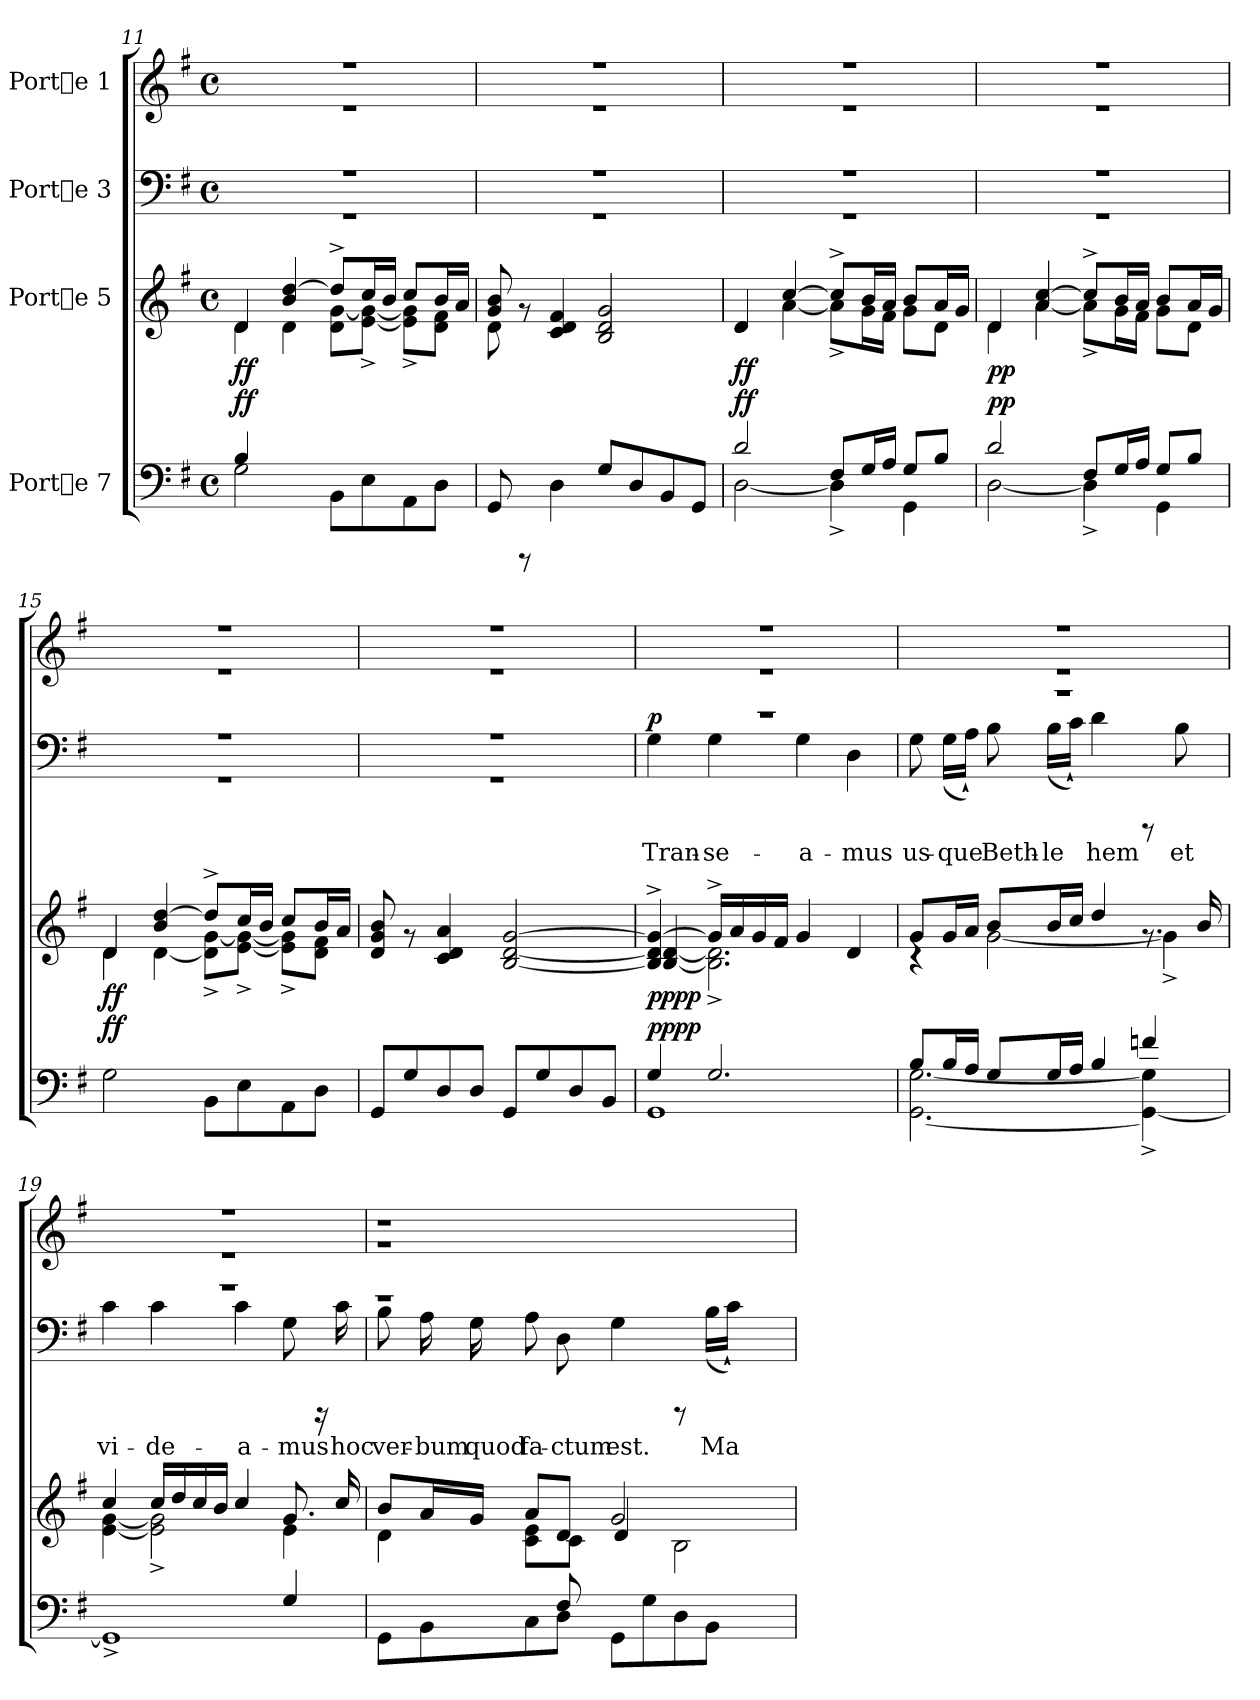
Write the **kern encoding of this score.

**kern	**dynam	**kern	**dynam	**kern	**text	**dynam	**kern
*part4	*part4	*part3	*part3	*part2	*part2	*part2	*part1
*staff4	*staff4	*staff3	*staff3	*staff2	*staff2	*staff2	*staff1
*I"Porte 7	*	*I"Porte 5	*	*I"Porte 3	*	*	*I"Porte 1
*clefF4	*	*clefG2	*	*clefF4	*	*	*clefG2
*k[f#]	*	*k[f#]	*	*k[f#]	*	*	*k[f#]
*G:	*	*G:	*	*G:	*	*	*G:
*M4/4	*	*M4/4	*	*M4/4	*	*	*M4/4
*met(c)	*	*met(c)	*	*met(c)	*	*	*met(c)
=11	=11	=11	=11	=11	=11	=11	=11
*^	*	*^	*	*^	*	*	*^
!	!	!LO:DY:a	!	!	!	!	!	!	!	!	!
!	!	!LO:DY:n=1:b	!	!	!LO:DY:b	!	!	!	!	!	!
!	!	!	!	!	!LO:DY:n=1:b	!	!	!	!	!	!
4B/	2G\	f f	4d/	4d\	f f	1r	1r	.	.	1r	1r
2.ryy	.	.	[<4dd/ 4b/	4d\	.	.	.	.	.	.	.
.	8BB\L	.	8dd^</L]	[>8g\ 8d\L	.	.	.	.	.	.	.
.	8E\	.	16cc/	8g\_>^> [>8e\^>J	.	.	.	.	.	.	.
.	.	.	16b/J	.	.	.	.	.	.	.	.
.	8AA\	.	8cc/L	8g\]^> 8e\]^>L	.	.	.	.	.	.	.
.	8D\J	.	16b/	8f#\ 8d\J	.	.	.	.	.	.	.
.	.	.	16a/J	.	.	.	.	.	.	.	.
*v	*v	*	*	*	*	*	*	*	*	*	*
=12	=12	=12	=12	=12	=12	=12	=12	=12	=12	=12
8GG/	.	8b/ 8g/	8d\	.	1r	1r	.	.	1r	1r
8rCCC	.	8rf	2..ryy	.	.	.	.	.	.	.
4D\	.	4f#/ 4d/ 4c/	.	.	.	.	.	.	.	.
8G/L	.	2g/ 2d/ 2B/	.	.	.	.	.	.	.	.
8D/	.	.	.	.	.	.	.	.	.	.
8BB/	.	.	.	.	.	.	.	.	.	.
8GG/J	.	.	.	.	.	.	.	.	.	.
=13	=13	=13	=13	=13	=13	=13	=13	=13	=13	=13
*^	*	*	*	*	*	*	*	*	*	*
!	!	!LO:DY:a	!	!	!	!	!	!	!	!	!
!	!	!LO:DY:n=1:b	!	!	!LO:DY:b	!	!	!	!	!	!
!	!	!	!	!	!LO:DY:n=1:b	!	!	!	!	!	!
2d/	[>2D\	f f	4d/	4d/	f f	1r	1r	.	.	1r	1r
.	.	.	[<4cc/	[>4a\	.	.	.	.	.	.	.
8F#/L	4D^>\]	.	8cc^</L]	8a^>\L]	.	.	.	.	.	.	.
16G/	.	.	16b/	16g\	.	.	.	.	.	.	.
16A/J	.	.	16a/J	16f#\J	.	.	.	.	.	.	.
8G/L	4GG\	.	8b/L	8g\L	.	.	.	.	.	.	.
8B/J	.	.	16a/	8d\J	.	.	.	.	.	.	.
.	.	.	16g/J	.	.	.	.	.	.	.	.
!!LO:PB:g=z	!!
=14	=14	=14	=14	=14	=14	=14	=14	=14	=14	=14	=14
!	!	!LO:DY:a	!	!	!	!	!	!	!	!	!
!	!	!LO:DY:n=1:b	!	!	!LO:DY:b	!	!	!	!	!	!
!	!	!	!	!	!LO:DY:n=1:b	!	!	!	!	!	!
2d/	[>2D\	p p	4d/	4d\	p p	1r	1r	.	.	1r	1r
.	.	.	[<4cc/ 4a/	[>4a\	.	.	.	.	.	.	.
8F#/L	4D^>\]	.	8cc^</L]	8a^>\L]	.	.	.	.	.	.	.
16G/	.	.	16b/	16g\	.	.	.	.	.	.	.
16A/J	.	.	16a/J	16f#\J	.	.	.	.	.	.	.
8G/L	4GG\	.	8b/L	8g\L	.	.	.	.	.	.	.
8B/J	.	.	16a/	8d\J	.	.	.	.	.	.	.
.	.	.	16g/J	.	.	.	.	.	.	.	.
*v	*v	*	*	*	*	*	*	*	*	*	*
=15	=15	=15	=15	=15	=15	=15	=15	=15	=15	=15
!	!LO:DY:a	!	!	!	!	!	!	!	!	!
!	!LO:DY:n=1:b	!	!	!LO:DY:b	!	!	!	!	!	!
!	!	!	!	!LO:DY:n=1:b	!	!	!	!	!	!
2G\	f f	4d/	4d\	f f	1r	1r	.	.	1r	1r
.	.	[<4dd/ 4b/	[>4d\	.	.	.	.	.	.	.
8BB\L	.	8dd^</L]	[>8g\^> 8d\]^>L	.	.	.	.	.	.	.
8E\	.	16cc/	8g\_>^> [>8e\^>J	.	.	.	.	.	.	.
.	.	16b/J	.	.	.	.	.	.	.	.
8AA\	.	8cc/L	8g\]^> 8e\]^>L	.	.	.	.	.	.	.
8D\J	.	16b/	8f#\ 8d\J	.	.	.	.	.	.	.
.	.	16a/J	.	.	.	.	.	.	.	.
*	*	*v	*v	*	*	*	*	*	*	*
=16	=16	=16	=16	=16	=16	=16	=16	=16	=16
8GG/L	.	8b/ 8g/ 8d/	.	1r	1r	.	.	1r	1r
8G/	.	8rf	.	.	.	.	.	.	.
8D/	.	4a/ 4d/ 4c/	.	.	.	.	.	.	.
8D/J	.	.	.	.	.	.	.	.	.
8GG/L	.	[<2g/ [<2d/ [<2B/	.	.	.	.	.	.	.
8G/	.	.	.	.	.	.	.	.	.
8D/	.	.	.	.	.	.	.	.	.
8BB/J	.	.	.	.	.	.	.	.	.
=17	=17	=17	=17	=17	=17	=17	=17	=17	=17
*^	*	*^	*	*	*	*	*	*	*
!	!	!LO:DY:a	!	!	!	!	!	!LO:LY:b	!	!	!
!	!	!LO:DY:n=1:b	!	!	!LO:DY:b	!	!	!	!	!	!
!	!	!	!	!	!LO:DY:n=1:b	!	!	!	!LO:DY:a	!	!
4G/	1GG	pp pp	4g/_<^< 4d/]^< 4B/]^<	[<4d/ [<4B/	pp pp	1r	4G\	Tran-	p	1r	1r
!	!	!	!	!	!	!	!	!LO:LY:b	!	!	!
2.G/	.	.	16g^</L]	2.d\]^> 2.B\]^>	.	.	4G\	-se-	.	.	.
.	.	.	16a/	.	.	.	.	.	.	.	.
.	.	.	16g/	.	.	.	.	.	.	.	.
.	.	.	16f#/J	.	.	.	.	.	.	.	.
!	!	!	!	!	!	!	!	!LO:LY:b	!	!	!
.	.	.	4g/	.	.	.	4G\	-a-	.	.	.
!	!	!	!	!	!	!	!	!LO:LY:b	!	!	!
.	.	.	4d/	.	.	.	4D\	-mus	.	.	.
!!LO:LB:g=z	!!
=18	=18	=18	=18	=18	=18	=18	=18	=18	=18	=18	=18
!	!	!	!	!	!	!	!	!LO:LY:b	!	!	!
8B/L	[>2.G\ [>2.GG\	.	8g/L	4rB	.	1r	8G\	us-	.	1r	1r
!	!	!	!	!	!	!	!	!LO:LY:b	!	!	!
16B/	.	.	16g/	.	.	.	(>16G\L	-que	.	.	.
!	!	!	!	!	!	!	!	!LO:LY:b	!	!	!
16A/J	.	.	16a/J	.	.	.	16A`>\J)	.	.	.	.
!	!	!	!	!	!	!	!	!LO:LY:b	!	!	!
8G/L	.	.	8b/L	[>2g\	.	.	8B\	Beth-	.	.	.
!	!	!	!	!	!	!	!	!LO:LY:b	!	!	!
16G/	.	.	16b/	.	.	.	(>16B\L	-le-	.	.	.
!	!	!	!	!	!	!	!	!LO:LY:b	!	!	!
16A/J	.	.	16cc/J	.	.	.	16c`>\J)	-	.	.	.
!	!	!	!	!	!	!	!	!LO:LY:b	!	!	!
4B/	.	.	4dd/	.	.	.	4d\	hem	.	.	.
4fn/	4G\]^> 4GG\_>^>	.	8.rg	4g^>\]	.	.	8rCCC	.	.	.	.
!	!	!	!	!	!	!	!	!LO:LY:b	!	!	!
.	.	.	.	.	.	.	8B\	et	.	.	.
.	.	.	16b/	.	.	.	.	.	.	.	.
=19	=19	=19	=19	=19	=19	=19	=19	=19	=19	=19	=19
!	!	!	!	!	!	!	!	!LO:LY:b	!	!	!
2.ryy	1GG^>]	.	4cc/	[>4g\ [>4e\	.	1r	4c\	vi-	.	1r	1r
!	!	!	!	!	!	!	!	!LO:LY:b	!	!	!
.	.	.	16cc/L	2g\]^> 2e\]^>	.	.	4c\	-de-	.	.	.
.	.	.	16dd/	.	.	.	.	.	.	.	.
.	.	.	16cc/	.	.	.	.	.	.	.	.
.	.	.	16b/J	.	.	.	.	.	.	.	.
!	!	!	!	!	!	!	!	!LO:LY:b	!	!	!
.	.	.	4cc/	.	.	.	4c\	-a-	.	.	.
!	!	!	!	!	!	!	!	!LO:LY:b	!	!	!
4G/	.	.	8.g/	4e\	.	.	8G\	-mus	.	.	.
.	.	.	.	.	.	.	16rCCC	.	.	.	.
!	!	!	!	!	!	!	!	!LO:LY:b	!	!	!
.	.	.	16cc/	.	.	.	16c\	hoc	.	.	.
=20	=20	=20	=20	=20	=20	=20	=20	=20	=20	=20	=20
!	!	!	!	!	!	!	!	!LO:LY:b	!	!	!
4.ryy	8GG\L	.	8b/L	4d\	.	1r	8B\	ver-	.	1r	1r
!	!	!	!	!	!	!	!	!LO:LY:b	!	!	!
.	8BB\	.	16a/	.	.	.	16A\	-bum	.	.	.
!	!	!	!	!	!	!	!	!LO:LY:b	!	!	!
.	.	.	16g/J	.	.	.	16G\	quod	.	.	.
!	!	!	!	!	!	!	!	!LO:LY:b	!	!	!
.	8C\	.	8a/L	8e\ 8c\L	.	.	8A\	fa-	.	.	.
!	!	!	!	!	!	!	!	!LO:LY:b	!	!	!
8F#/	8D\J	.	8d/J	8c\J	.	.	8D\	-ctum	.	.	.
!	!	!	!	!	!	!	!	!LO:LY:b	!	!	!
4ryy	8GG\L	.	2g/	4d/	.	.	4G\	est.	.	.	.
.	8G\	.	.	.	.	.	.	.	.	.	.
2ryy	8D\	.	.	2B\	.	.	8rCCC	.	.	.	.
!	!	!	!	!	!	!	!	!LO:LY:b	!	!	!
.	8BB\J	.	.	.	.	.	(>16B\L	Ma-	.	.	.
!	!	!	!	!	!	!	!	!LO:LY:b	!	!	!
.	.	.	.	.	.	.	16c`>\J)	--	.	.	.
.	4ryy	.	4ryy	.	.	4ryy	4ryy	.	.	4ryy	4ryy
*v	*v	*	*	*	*	*v	*v	*	*	*v	*v
*	*	*v	*v	*	*	*	*	*
=	=	=	=	=	=	=	=
*-	*-	*-	*-	*-	*-	*-	*-
